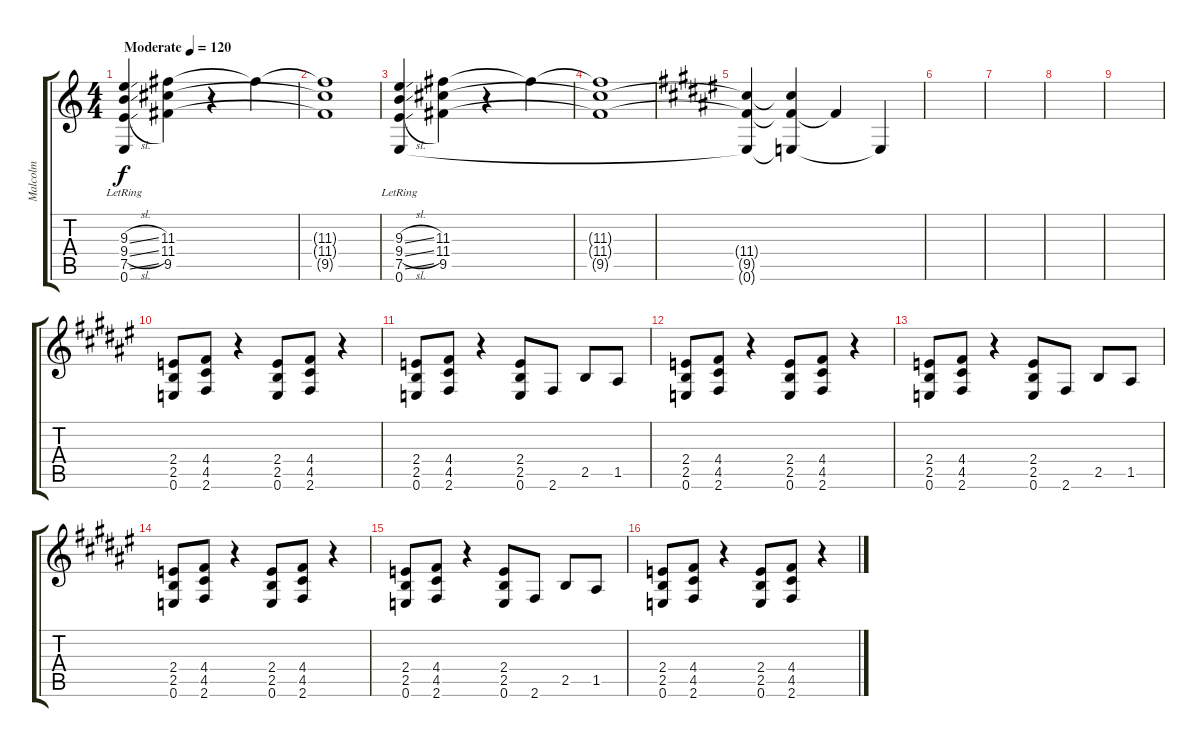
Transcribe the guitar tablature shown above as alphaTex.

\track ("Malcolm" "Malcolm") {instrument distortionguitar}
\staff {score tabs}
\tuning (E4 B3 G3 D3 A2 E2) {hide}
\ts (4 4)
\tempo (120 "Moderate")
\clef g2
\ks c
(9.3{sl} 9.4{sl} 7.5{sl} 0.6{lr}).4{dy f instrument distortionguitar} (11.3 11.4 9.5).4 r.4 11.3{t}.4 |
(11.3{t} 11.4{t} 9.5{t}).1 |
(9.3{sl} 9.4{sl} 7.5{sl} 0.6{lr}).4 (11.3 11.4 9.5).4 r.4 11.3{t}.4 |
(11.3{t} 11.4{t} 9.5{t}).1 |
\ks f#
(11.4{t} 9.5{t} 0.6{t}).4 (11.4{t} 9.5{t} 0.6{t}).4 9.5{t}.4 0.6{t}.4 |
|
|
|
|
(2.4 2.5 0.6).8 (4.4 4.5 2.6).8 r.4 (2.4 2.5 0.6).8 (4.4 4.5 2.6).8 r.4 |
(2.4 2.5 0.6).8 (4.4 4.5 2.6).8 r.4 (2.4 2.5 0.6).8 2.6.8 2.5.8 1.5.8 |
(2.4 2.5 0.6).8 (4.4 4.5 2.6).8 r.4 (2.4 2.5 0.6).8 (4.4 4.5 2.6).8 r.4 |
(2.4 2.5 0.6).8 (4.4 4.5 2.6).8 r.4 (2.4 2.5 0.6).8 2.6.8 2.5.8 1.5.8 |
(2.4 2.5 0.6).8 (4.4 4.5 2.6).8 r.4 (2.4 2.5 0.6).8 (4.4 4.5 2.6).8 r.4 |
(2.4 2.5 0.6).8 (4.4 4.5 2.6).8 r.4 (2.4 2.5 0.6).8 2.6.8 2.5.8 1.5.8 |
(2.4 2.5 0.6).8 (4.4 4.5 2.6).8 r.4 (2.4 2.5 0.6).8 (4.4 4.5 2.6).8 r.4
